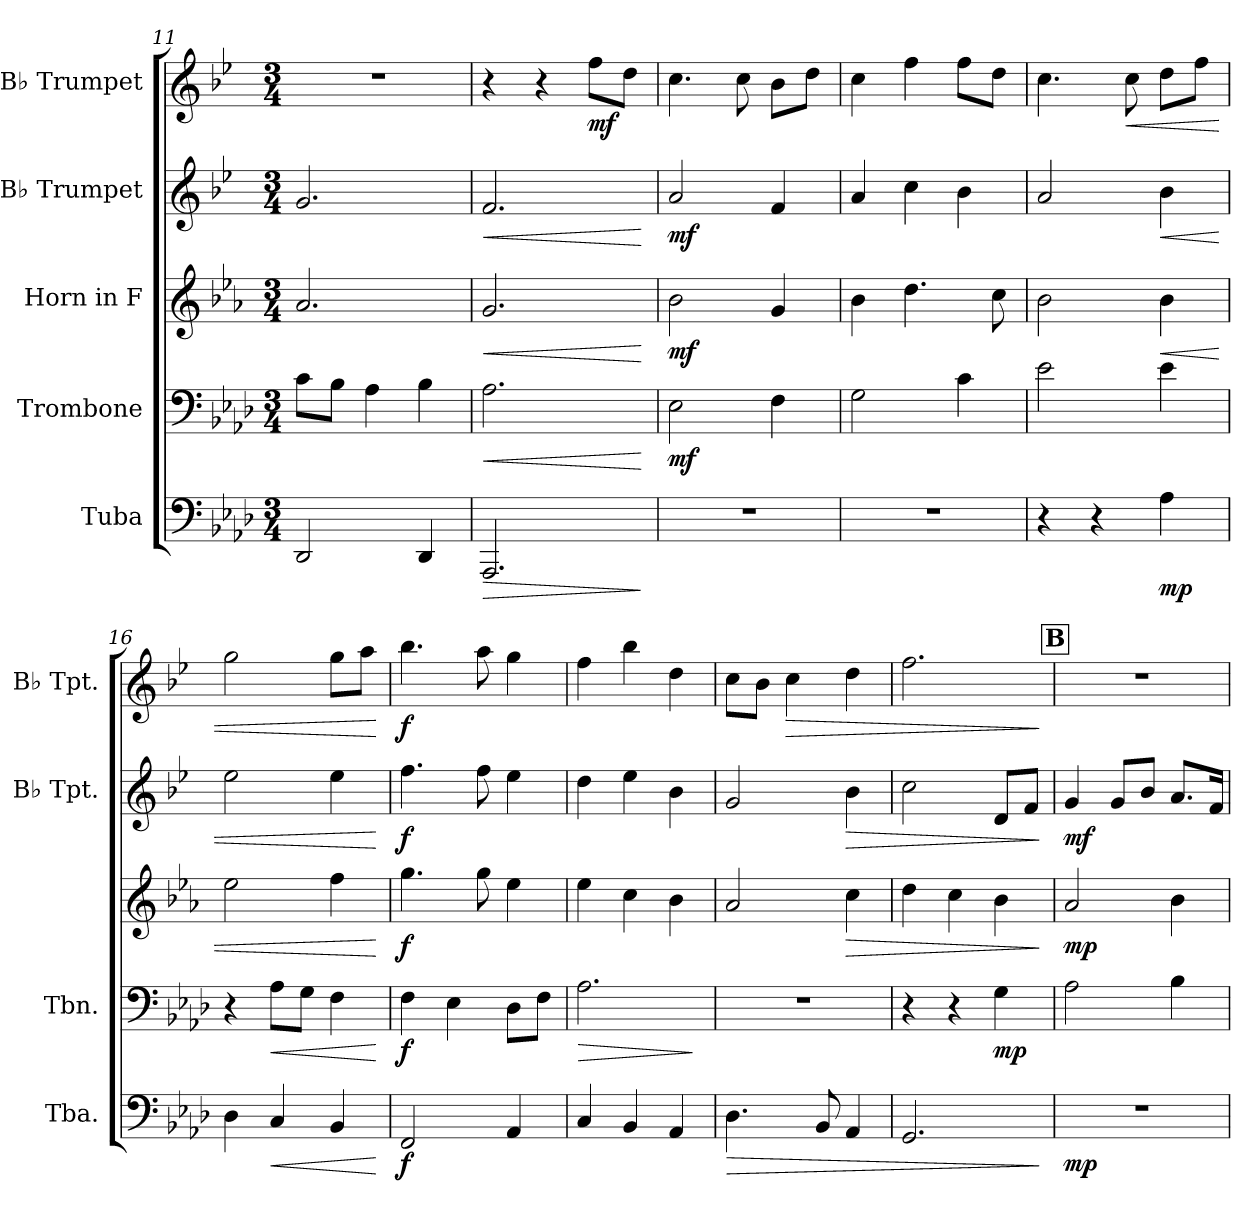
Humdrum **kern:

**kern	**dynam	**kern	**dynam	**kern	**dynam	**kern	**dynam	**kern	**dynam
*part5	*part5	*part4	*part4	*part3	*part3	*part2	*part2	*part1	*part1
*staff5	*staff5	*staff4	*staff4	*staff3	*staff3	*staff2	*staff2	*staff1	*staff1
*I"Tuba	*	*I"Trombone	*	*I"Horn in F	*	*I"B♭ Trumpet	*	*I"B♭ Trumpet	*
*I'Tba.	*	*I'Tbn.	*	*	*	*I'B♭ Tpt.	*	*I'B♭ Tpt.	*
*clefF4	*	*clefF4	*	*clefG2	*	*clefG2	*	*clefG2	*
*	*	*	*	*ITrd4c7	*	*ITrd1c2	*	*ITrd1c2	*
*k[b-e-a-d-]	*	*k[b-e-a-d-]	*	*k[b-e-a-d-]	*	*k[b-e-a-d-]	*	*k[b-e-a-d-]	*
*M3/4	*	*M3/4	*	*M3/4	*	*M3/4	*	*M3/4	*
=11	=11	=11	=11	=11	=11	=11	=11	=11	=11
2DD-/	.	8c\L	.	2.d-/	.	2.f/	.	2.r	.
.	.	8B-\J	.	.	.	.	.	.	.
.	.	4A-\	.	.	.	.	.	.	.
4DD-/	.	4B-\	.	.	.	.	.	.	.
=12	=12	=12	=12	=12	=12	=12	=12	=12	=12
!	!LO:HP:b	!	!LO:HP:b	!	!LO:HP:b	!	!LO:HP:b	!	!
2.AAA-/	>	2.A-\	<	2.c/	<	2.e-/	<	4r	.
.	.	.	.	.	.	.	.	4r	.
!	!	!	!	!	!	!	!	!	!LO:DY:b
.	.	.	.	.	.	.	.	8ee-\L	mf
.	.	.	.	.	.	.	.	8cc\J	.
.	]	.	[	.	[	.	[	.	.
=13	=13	=13	=13	=13	=13	=13	=13	=13	=13
!	!	!	!LO:DY:b	!	!LO:DY:b	!	!LO:DY:b	!	!
2.r	.	2E-\	mf	2e-\	mf	2g/	mf	4.b-\	.
.	.	.	.	.	.	.	.	8b-\	.
.	.	4F\	.	4c/	.	4e-/	.	8a-\L	.
.	.	.	.	.	.	.	.	8cc\J	.
=14	=14	=14	=14	=14	=14	=14	=14	=14	=14
2.r	.	2G\	.	4e-\	.	4g/	.	4b-\	.
.	.	.	.	4.g\	.	4b-\	.	4ee-\	.
.	.	4c\	.	.	.	4a-\	.	8ee-\L	.
.	.	.	.	8f\	.	.	.	8cc\J	.
!!LO:PB:g=z
=15	=15	=15	=15	=15	=15	=15	=15	=15	=15
4r	.	2e-\	.	2e-\	.	2g/	.	4.b-\	.
4r	.	.	.	.	.	.	.	.	.
!	!	!	!	!	!	!	!	!	!LO:HP:b
.	.	.	.	.	.	.	.	8b-\	<
!	!LO:DY:b	!	!	!	!LO:HP:b	!	!LO:HP:b	!	!
4A-\	mp	4e-\	.	4e-\	<	4a-\	<	8cc\L	.
.	.	.	.	.	.	.	.	8ee-\J	.
=16	=16	=16	=16	=16	=16	=16	=16	=16	=16
4D-\	.	4r	.	2a-\	.	2dd-\	.	2ff\	.
!	!LO:HP:b	!	!LO:HP:b	!	!	!	!	!	!
4C/	<	8A-\L	<	.	.	.	.	.	.
.	.	8G\J	.	.	.	.	.	.	.
4BB-/	.	4F\	.	4b-\	.	4dd-\	.	8ff\L	.
.	.	.	.	.	.	.	.	8gg\J	.
.	[	.	[	.	[	.	[	.	[
=17	=17	=17	=17	=17	=17	=17	=17	=17	=17
!	!LO:DY:b	!	!LO:DY:b	!	!LO:DY:b	!	!LO:DY:b	!	!LO:DY:b
2FF/	f	4F\	f	4.cc\	f	4.ee-\	f	4.aa-\	f
.	.	4E-\	.	.	.	.	.	.	.
.	.	.	.	8cc\	.	8ee-\	.	8gg\	.
4AA-/	.	8D-\L	.	4a-\	.	4dd-\	.	4ff\	.
.	.	8F\J	.	.	.	.	.	.	.
=18	=18	=18	=18	=18	=18	=18	=18	=18	=18
!	!	!	!LO:HP:b	!	!	!	!	!	!
4C/	.	2.A-\	>	4a-\	.	4cc\	.	4ee-\	.
4BB-/	.	.	.	4f\	.	4dd-\	.	4aa-\	.
4AA-/	.	.	.	4e-\	.	4a-\	.	4cc\	.
.	.	.	]	.	.	.	.	.	.
=19	=19	=19	=19	=19	=19	=19	=19	=19	=19
!	!LO:HP:b	!	!	!	!	!	!	!	!
4.D-\	>	2.r	.	2d-/	.	2f/	.	8b-\L	.
.	.	.	.	.	.	.	.	8a-\J	.
!	!	!	!	!	!	!	!	!	!LO:HP:b
.	.	.	.	.	.	.	.	4b-\	>
8BB-/	.	.	.	.	.	.	.	.	.
!	!	!	!	!	!LO:HP:b	!	!LO:HP:b	!	!
4AA-/	.	.	.	4f\	>	4a-\	>	4cc\	.
=20	=20	=20	=20	=20	=20	=20	=20	=20	=20
2.GG/	.	4r	.	4g\	.	2b-\	.	2.ee-\	.
.	.	4r	.	4f\	.	.	.	.	.
!	!	!	!LO:DY:b	!	!	!	!	!	!
.	.	4G\	mp	4e-\	.	8c/L	.	.	.
.	.	.	.	.	.	8e-/J	.	.	.
.	]	.	.	.	]	.	]	.	]
!!LO:REH:place=s1:a:B:fs=14:t=B
=21	=21	=21	=21	=21	=21	=21	=21	=21	=21
!	!LO:DY:b	!	!	!	!LO:DY:b	!	!LO:DY:b	!	!
2.r	mp	2A-\	.	2d-/	mp	4f/	mf	2.r	.
.	.	.	.	.	.	8f/L	.	.	.
.	.	.	.	.	.	8a-/J	.	.	.
.	.	4B-\	.	4e-\	.	8.g/L	.	.	.
.	.	.	.	.	.	16e-/Jk	.	.	.
=	=	=	=	=	=	=	=	=	=
*-	*-	*-	*-	*-	*-	*-	*-	*-	*-
